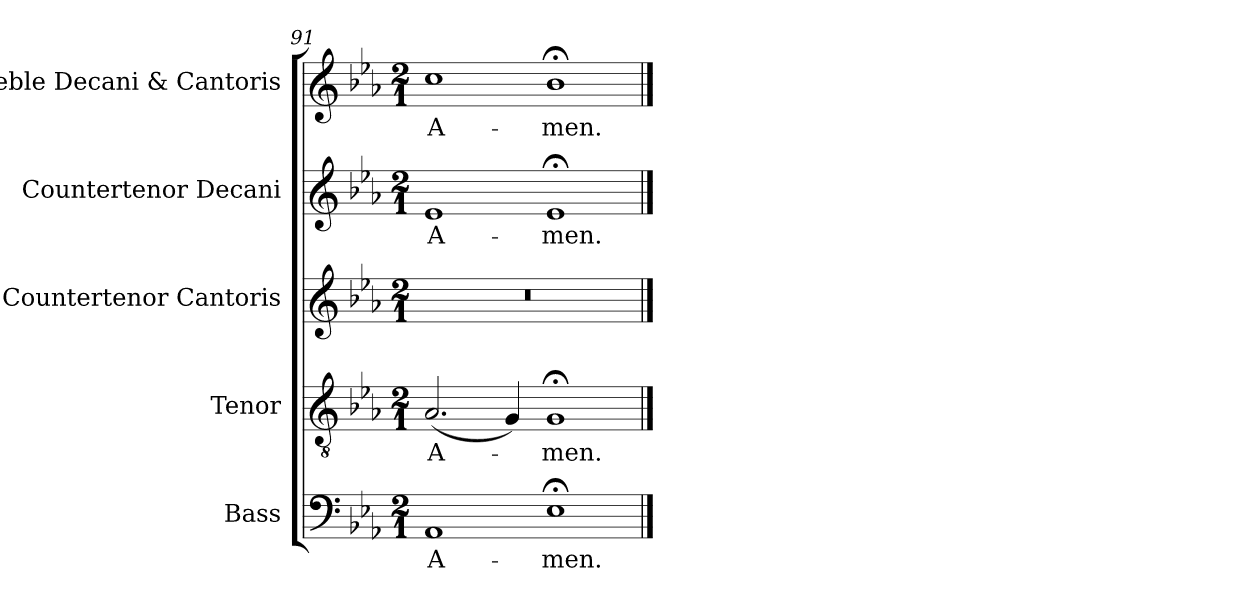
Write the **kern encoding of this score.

**kern	**text	**kern	**text	**kern	**kern	**text	**kern	**text
*part5	*part5	*part4	*part4	*part3	*part2	*part2	*part1	*part1
*staff5	*staff5	*staff4	*staff4	*staff3	*staff2	*staff2	*staff1	*staff1
*I"Bass	*	*I"Tenor	*	*I"Countertenor Cantoris	*I"Countertenor Decani	*	*I"Treble Decani & Cantoris	*
*I'B.	*	*I'T.	*	*I'Ct.	*I'Ct.	*	*I'Tr.	*
*clefF4	*	*clefGv2	*	*clefG2	*clefG2	*	*clefG2	*
*	*	*ITrd7c12	*	*	*	*	*	*
*k[b-e-a-]	*	*k[b-e-a-]	*	*k[b-e-a-]	*k[b-e-a-]	*	*k[b-e-a-]	*
*E-:	*	*E-:	*	*E-:	*E-:	*	*E-:	*
*M2/1	*	*M2/1	*	*M2/1	*M2/1	*	*M2/1	*
=91	=91	=91	=91	=91	=91	=91	=91	=91
!	!LO:LY:b:color=#000000	!	!	!	!	!	!	!
!	!	!	!LO:LY:b:color=#000000	!LO:N:vis=1	!	!	!	!
!	!	!	!	!	!	!LO:LY:b:color=#000000	!	!
!	!	!	!	!	!	!	!	!LO:LY:b:color=#000000
1AA-i	A-	(2.AA-i/	A-	0r	1e-i	A-	1cci	A-
.	.	4GGi/)	.	.	.	.	.	.
!	!LO:LY:b:color=#000000	!	!	!	!	!	!	!
!	!	!	!LO:LY:b:color=#000000	!	!	!	!	!
!	!	!	!	!	!	!LO:LY:b:color=#000000	!	!
!	!	!	!	!	!	!	!	!LO:LY:b:color=#000000
1E-;i	-men.	1GG;i	-men.	.	1e-;i	-men.	1b-;i	-men.
==	==	==	==	==	==	==	==	==
*-	*-	*-	*-	*-	*-	*-	*-	*-
